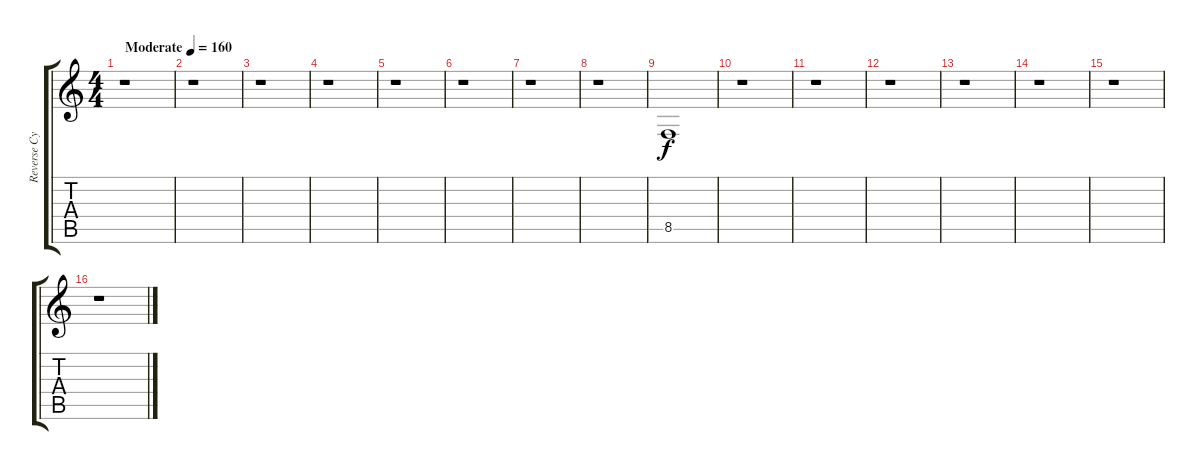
\track ("Reverse Cymbal" "Reverse Cy") {instrument reversecymbal}
\staff {score tabs}
\tuning (E4 B3 G3 D3 A2 E2) {hide}
\ts (4 4)
\tempo (160 "Moderate")
\clef g2
\ks c
r.1{dy f instrument reversecymbal} |
r.1 |
r.1 |
r.1 |
r.1 |
r.1 |
r.1 |
r.1 |
8.5.1 |
r.1 |
r.1 |
r.1 |
r.1 |
r.1 |
r.1 |
r.1
